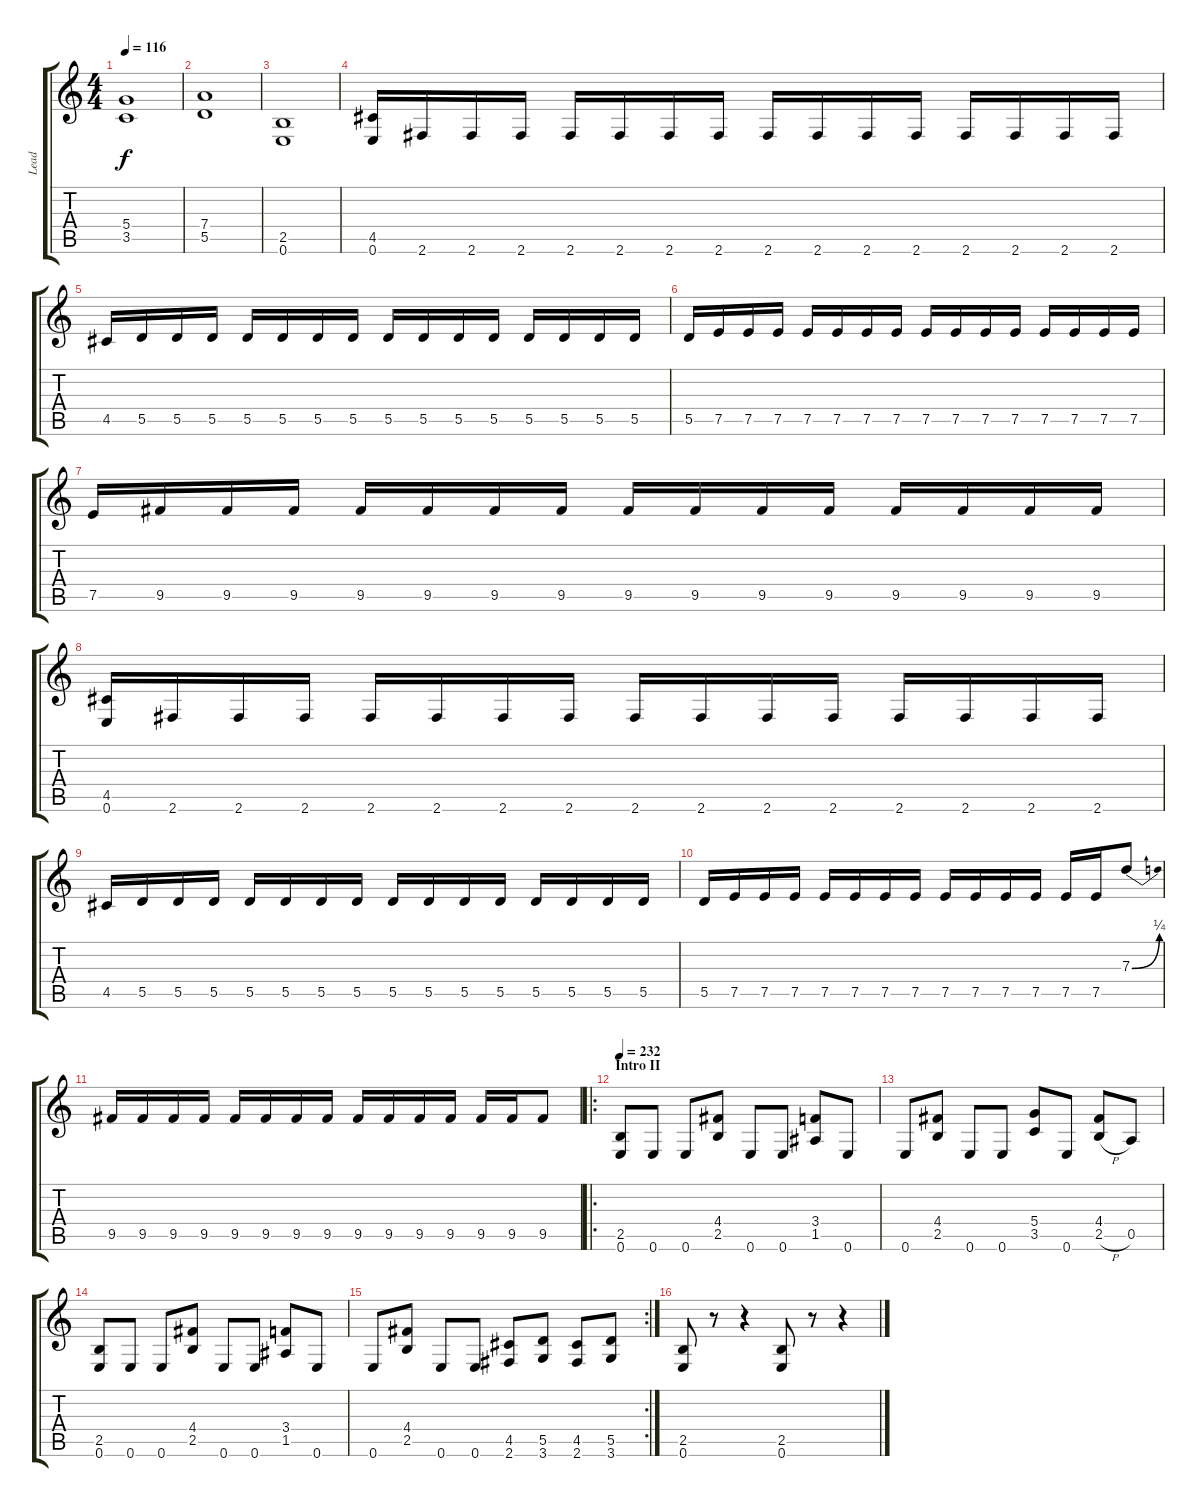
\track ("Lead" "Lead") {instrument distortionguitar}
\staff {score tabs}
\tuning (E4 B3 G3 D3 A2 E2) {hide}
\ts (4 4)
\tempo 116
\clef g2
\ks c
(5.4 3.5).1{dy f} |
(7.4 5.5).1 |
(2.5 0.6).1 |
\section ("" "")
(4.5 0.6).16 2.6.16 2.6.16 2.6.16 2.6.16 2.6.16 2.6.16 2.6.16 2.6.16 2.6.16 2.6.16 2.6.16 2.6.16 2.6.16 2.6.16 2.6.16 |
4.5.16 5.5.16 5.5.16 5.5.16 5.5.16 5.5.16 5.5.16 5.5.16 5.5.16 5.5.16 5.5.16 5.5.16 5.5.16 5.5.16 5.5.16 5.5.16 |
5.5.16 7.5.16 7.5.16 7.5.16 7.5.16 7.5.16 7.5.16 7.5.16 7.5.16 7.5.16 7.5.16 7.5.16 7.5.16 7.5.16 7.5.16 7.5.16 |
7.5.16 9.5.16 9.5.16 9.5.16 9.5.16 9.5.16 9.5.16 9.5.16 9.5.16 9.5.16 9.5.16 9.5.16 9.5.16 9.5.16 9.5.16 9.5.16 |
(4.5 0.6).16 2.6.16 2.6.16 2.6.16 2.6.16 2.6.16 2.6.16 2.6.16 2.6.16 2.6.16 2.6.16 2.6.16 2.6.16 2.6.16 2.6.16 2.6.16 |
4.5.16 5.5.16 5.5.16 5.5.16 5.5.16 5.5.16 5.5.16 5.5.16 5.5.16 5.5.16 5.5.16 5.5.16 5.5.16 5.5.16 5.5.16 5.5.16 |
5.5.16 7.5.16 7.5.16 7.5.16 7.5.16 7.5.16 7.5.16 7.5.16 7.5.16 7.5.16 7.5.16 7.5.16 7.5.16 7.5.16 7.3{be (bend 0 0 60 1)}.8 |
9.5.16 9.5.16 9.5.16 9.5.16 9.5.16 9.5.16 9.5.16 9.5.16 9.5.16 9.5.16 9.5.16 9.5.16 9.5.16 9.5.16 9.5.8 |
\ro
\section ("" "Intro II")
\tempo 204
\tempo 232
(2.5 0.6).8 0.6.8 0.6.8 (4.4 2.5).8 0.6.8 0.6.8 (3.4 1.5).8 0.6.8 |
0.6.8 (4.4 2.5).8 0.6.8 0.6.8 (5.4 3.5).8 0.6.8 (4.4 2.5{h}).8 0.5.8 |
(2.5 0.6).8 0.6.8 0.6.8 (4.4 2.5).8 0.6.8 0.6.8 (3.4 1.5).8 0.6.8 |
\rc 2
0.6.8 (4.4 2.5).8 0.6.8 0.6.8 (4.5 2.6).8 (5.5 3.6).8 (4.5 2.6).8 (5.5 3.6).8 |
(2.5 0.6).8 r.8 r.4 (2.5 0.6).8 r.8 r.4
